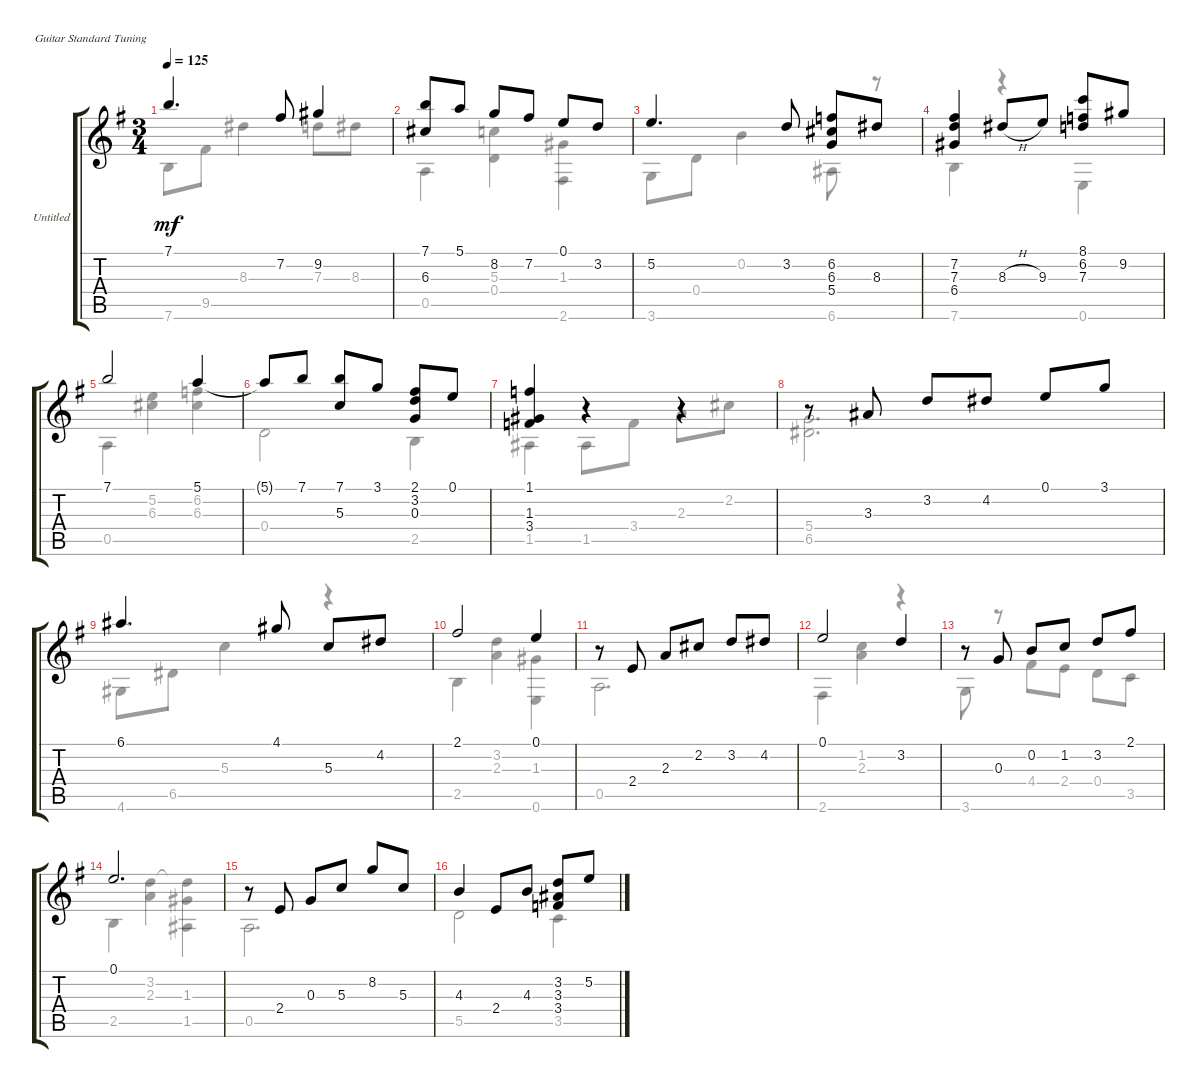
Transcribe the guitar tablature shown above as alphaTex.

\bracketExtendMode groupsimilarinstruments
\firstSystemTrackNameOrientation horizontal
\otherSystemsTrackNameOrientation horizontal
\track ("Untitled" "Untitled") {instrument acousticguitarnylon}
\staff {score tabs}
\tuning (E4 B3 G3 D3 A2 E2)
\voice
\ts (3 4)
\tempo 125
\clef g2
\ks g
7.1.4{d dy mf} 7.2.8 9.2.4 |
(7.1 6.3).8 5.1.8 8.2.8 7.2.8 0.1.8 3.2.8 |
5.2.4{d} 3.2.8 (6.2 6.3 5.4).8 8.3.8 |
(7.2 7.3 6.4).4 8.3{h}.8 9.3.8 (8.1 6.2 7.3).8 9.2.8 |
7.1.2 5.1.4 |
5.1{t}.8 7.1.8 (7.1 5.3).8 3.1.8 (2.1 3.2 0.3).8 0.1.8 |
(1.1 1.3 3.4).4 r.4 r.4 |
r.8 3.3.8 3.2.8 4.2.8 0.1.8 3.1.8 |
6.1.4{d} 4.1.8 5.3.8 4.2.8 |
2.1.2 0.1.4 |
r.8 2.4.8 2.3.8 2.2.8 3.2.8 4.2.8 |
0.1.2 3.2.4 |
r.8 0.3.8 0.2.8 1.2.8 3.2.8 2.1.8 |
0.1.2{d} |
r.8 2.4.8 0.3.8 5.3.8 8.2.8 5.3.8 |
4.3.4 2.4.8 4.3.8 (3.2 3.3 3.4).8 5.2.8
\voice
\clef g2
\ottava regular
\simile none
\ks g
7.6.8{dy mf} 9.5.8 8.3.4 7.3.8 8.3.8 |
0.5.4 (5.3 0.4).4 (1.3 2.6).4 |
3.6.8 0.4.8 0.2.4 6.6.8 r.8 |
7.6.4 r.4 0.6.4 |
0.5.4 (5.2 6.3).4 (6.2 6.3).4 |
0.4.2 2.5.4 |
1.5.4 1.5.8 3.4.8 2.3.8 2.2.8 |
(5.4 6.5).2{d} |
4.6.8 6.5.8 5.3.4 r.4 |
2.5.4 (3.2 2.3).4 (1.3 0.6).4 |
0.5.2{d} |
2.6.4 (1.2 2.3).4 r.4 |
3.6.8 r.8 4.4.8 2.4.8 0.4.8 3.5.8 |
2.5.4 (3.2 2.3).4 (3.2{t} 1.3 1.5).4 |
0.5.2{d} |
5.5.2 3.5.4
